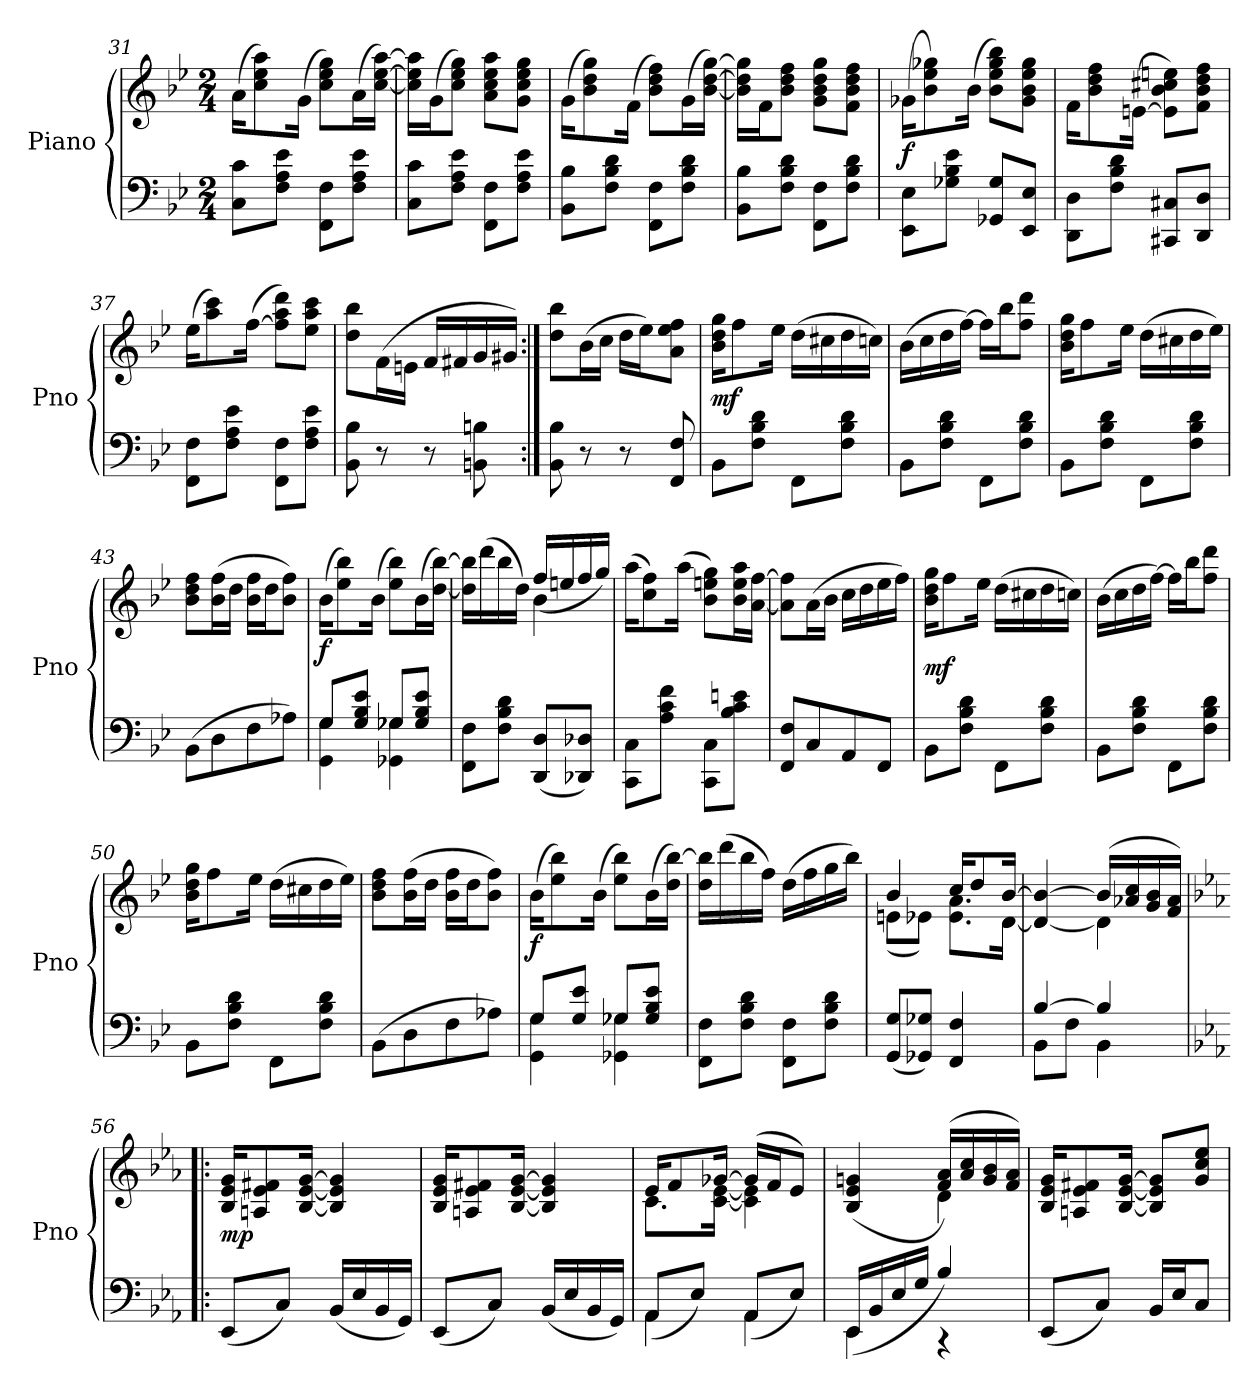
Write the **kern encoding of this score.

**kern	**kern	**dynam
*part1	*part1	*part1
*staff2	*staff1	*staff1/2
*I"Piano	*	*
*I'Pno	*	*
*clefF4	*clefG2	*
*k[b-e-]	*k[b-e-]	*
*B-:	*B-:	*
*M2/4	*M2/4	*
=31	=31	=31
8C\ 8c\L	(16a\KL	.
.	8cc\ 8ee-\ 8aa\)	.
8F\ 8A\ 8e-\J	.	.
.	(16g\Jk	.
8FF\ 8F\L	8cc\ 8ee-\ 8gg\L)	.
8F\ 8A\ 8e-\J	(16a\L	.
.	[16cc\ [16ee-\ [16aa\JJ)	.
=32	=32	=32
8C\ 8c\L	16cc]\ 16ee-]\ 16aa]\LL	.
.	(16g\J	.
8F\ 8A\ 8e-\J	8cc\ 8ee-\ 8gg\J)	.
8FF\ 8F\L	8a\ 8cc\ 8ee-\ 8aa\L	.
8F\ 8A\ 8e-\J	8g\ 8cc\ 8ee-\ 8gg\J	.
=33	=33	=33
8BB-\ 8B-\L	(16g\KL	.
.	8b-\ 8dd\ 8gg\)	.
8F\ 8B-\ 8d\J	.	.
.	(16f\Jk	.
8FF\ 8F\L	8b-\ 8dd\ 8ff\L)	.
8F\ 8B-\ 8d\J	(16g\L	.
.	[16b-\ [16dd\ [16gg\JJ)	.
=34	=34	=34
8BB-\ 8B-\L	16b-]\ 16dd]\ 16gg]\LL	.
.	16f\J	.
8F\ 8B-\ 8d\J	8b-\ 8dd\ 8ff\J	.
8FF\ 8F\L	8g\ 8b-\ 8dd\ 8gg\L	.
8F\ 8B-\ 8d\J	8f\ 8b-\ 8dd\ 8ff\J	.
=35	=35	=35
8EE-\ 8E-\L	(16g-X\KL	f
.	8b-\ 8ee-\ 8gg-X\)	.
8G-X\ 8B-\ 8e-\J	.	.
.	(16b-\Jk	.
8GG-X/ 8G-/L	8b-\ 8ee-\ 8gg-\ 8bb-\L)	.
8EE-/ 8E-/J	8g-\ 8b-\ 8ee-\ 8gg-\J	.
=36	=36	=36
8DD\ 8D\L	16f\KL	.
.	8b-\ 8dd\ 8ff\	.
8F\ 8B-\ 8d\J	.	.
.	([16en\Jk	.
8CC#X/ 8C#X/L	8e]\ 8b-\ 8cc#X\ 8een\L)	.
8DD/ 8D/J	8f\ 8b-\ 8dd\ 8ff\J	.
=37	=37	=37
8FF\ 8F\L	(16ee-\KL	.
.	8aa\ 8ccc\)	.
8F\ 8A\ 8e-\J	.	.
.	([16ff\Jk	.
8FF\ 8F\L	8ff]\ 8aa\ 8ddd\L)	.
8F\ 8A\ 8e-\J	8ee-\ 8aa\ 8ccc\J	.
=38	=38	=38
8BB-\ 8B-\	8dd\ 8bb-\L	.
8r	(16f\L	.
.	16en\JJ	.
8r	16f/LL	.
.	16f#X/	.
8BBn\ 8Bn\	16g/	.
.	16g#X/JJ)	.
=39:|!	=39:|!	=39:|!
8BB-\ 8B-\	8dd\ 8bb-\L	.
8r	(16b-\L	.
.	16cc\JJ	.
8r	16dd\LL	.
.	16ee-\J)	.
8FF/ 8F/	8a\ 8ee-\ 8ff\J	.
=40	=40	=40
8BB-\L	16b-\ 16dd\ 16gg\KL	mf
.	8ff\	.
8F\ 8B-\ 8d\J	.	.
.	16ee-\Jk	.
8FF\L	(16dd\LL	.
.	16cc#X\	.
8F\ 8B-\ 8d\J	16dd\	.
.	16ccn\JJ)	.
=41	=41	=41
8BB-\L	(16b-\LL	.
.	16cc\	.
8F\ 8B-\ 8d\J	16dd\	.
.	[16ff\JJ)	.
8FF\L	16ff\LL]	.
.	16bb-\J	.
8F\ 8B-\ 8d\J	8ff\ 8ddd\J	.
=42	=42	=42
8BB-\L	16b-\ 16dd\ 16gg\KL	.
.	8ff\	.
8F\ 8B-\ 8d\J	.	.
.	16ee-\Jk	.
8FF\L	(16dd\LL	.
.	16cc#X\	.
8F\ 8B-\ 8d\J	16dd\	.
.	16ee-\JJ)	.
=43	=43	=43
(8BB-\L	8b-\ 8dd\ 8ff\L	.
8D\	(16b-\ 16ff\L	.
.	16dd\JJ	.
8F\	16b-\ 16ff\LL	.
.	16dd\J	.
8A-X\J)	8b-\ 8ff\J)	.
=44	=44	=44
*^	*	*
8G/L	4GG\ 4G\	(16b-\KL	f
.	.	8ee-\ 8bb-\)	.
8G/ 8B-/ 8e-/J	.	.	.
.	.	(16b-\Jk	.
8G-X/L	4GG-X\ 4G-X\	8ee-\ 8bb-\L)	.
8G-/ 8B-/ 8e-/J	.	(16b-\L	.
.	.	[16dd\ [16bb-\JJ)	.
*v	*v	*	*
=45	=45	=45
*	*^	*
8FF\ 8F\L	16dd]\ 16bb-]\LL	4ryy	.
.	(16ddd\	.	.
8F\ 8B-\ 8d\J	16bb-\	.	.
.	16dd\JJ)	.	.
(8DD/ 8D/L	4b-\	(16ff/LL	.
.	.	16een/	.
8DD-X/ 8D-X/J)	.	16ff/	.
.	.	16gg/JJ)	.
*	*v	*v	*
=46	=46	=46
8CC\ 8C\L	(16aa\KL	.
.	8cc\ 8ff\)	.
8A\ 8c\ 8f\J	.	.
.	(16aa\Jk	.
8CC\ 8C\L	8b-\ 8een\ 8gg\L)	.
8B-\ 8c\ 8en\J	16b-\ 16ee\ 16aa\L	.
.	[16a\ [16ff\JJ	.
=47	=47	=47
8FF/ 8F/L	8a]\ 8ff]\L	.
8C/	(16a\L	.
.	16b-\JJ	.
8AA/	16cc\LL	.
.	16dd\	.
8FF/J	16ee-\	.
.	16ff\JJ)	.
=48	=48	=48
8BB-\L	16b-\ 16dd\ 16gg\KL	mf
.	8ff\	.
8F\ 8B-\ 8d\J	.	.
.	16ee-\Jk	.
8FF\L	(16dd\LL	.
.	16cc#X\	.
8F\ 8B-\ 8d\J	16dd\	.
.	16ccn\JJ)	.
=49	=49	=49
8BB-\L	(16b-\LL	.
.	16cc\	.
8F\ 8B-\ 8d\J	16dd\	.
.	[16ff\JJ)	.
8FF\L	16ff\LL]	.
.	16bb-\J	.
8F\ 8B-\ 8d\J	8ff\ 8ddd\J	.
=50	=50	=50
8BB-\L	16b-\ 16dd\ 16gg\KL	.
.	8ff\	.
8F\ 8B-\ 8d\J	.	.
.	16ee-\Jk	.
8FF\L	(16dd\LL	.
.	16cc#X\	.
8F\ 8B-\ 8d\J	16dd\	.
.	16ee-\JJ)	.
=51	=51	=51
(8BB-\L	8b-\ 8dd\ 8ff\L	.
8D\	(16b-\ 16ff\L	.
.	16dd\JJ	.
8F\	16b-\ 16ff\LL	.
.	16dd\J	.
8A-X\J)	8b-\ 8ff\J)	.
=52	=52	=52
*^	*	*
8G/L	4GG\ 4G\	(16b-\KL	f
.	.	8ee-\ 8bb-\)	.
8G/ 8e-/J	.	.	.
.	.	(16b-\Jk	.
8G-X/L	4GG-X\ 4G-X\	8ee-\ 8bb-\L)	.
8G-/ 8B-/ 8e-/J	.	(16b-\L	.
.	.	16dd\ [16bb-\JJ)	.
*v	*v	*	*
=53	=53	=53
8FF\ 8F\L	16dd\ 16bb-]\LL	.
.	(16ddd\	.
8F\ 8B-\ 8d\J	16bb-\	.
.	16ff\JJ)	.
8FF\ 8F\L	(16dd\LL	.
.	16ff\	.
8F\ 8B-\ 8d\J	16gg\	.
.	16bb-\JJ)	.
=54	=54	=54
*	*^	*
(8GG/ 8G/L	4b-/	(8en\L	.
8GG-X/ 8G-X/J)	.	8e-X\J)	.
4FF/ 4F/	16cc/KL	8.e-\ 8.a\L	.
.	8dd/	.	.
.	[16b-/Jk	[16d\Jk	.
=55	=55	=55	=55
*^	*	*	*
[4B-/	8BB-\L	4d_/ 4b-_/	4ryy	.
.	8F\J	.	.	.
4B-/]	4BB-\	(16b-/LL]	4d\]	.
.	.	16a-X/ 16cc/	.	.
.	.	16g/ 16b-/	.	.
.	.	16f/ 16a-/JJ)	.	.
*v	*v	*	*	*
*	*v	*v	*
=56!|:	=56!|:	=56!|:
*k[b-e-a-]	*k[b-e-a-]	*
*E-:	*E-:	*
(8EE-/L	16B-/ 16e-/ 16g/KL	mp
.	8An/ 8e-/ 8f#X/	.
8C/J)	.	.
.	[16B-/ [16e-/ [16g/Jk	.
(16BB-/LL	4B-]/ 4e-]/ 4g]/	.
16E-/	.	.
16BB-/	.	.
16GG/JJ)	.	.
=57	=57	=57
(8EE-/L	16B-/ 16e-/ 16g/KL	.
.	8An/ 8e-/ 8f#X/	.
8C/J)	.	.
.	[16B-/ [16e-/ [16g/Jk	.
(16BB-/LL	4B-]/ 4e-]/ 4g]/	.
16E-/	.	.
16BB-/	.	.
16GG/JJ)	.	.
=58	=58	=58
*^	*^	*
8AA-/L	(4AA-\	16e-/KL	8.c\L	.
.	.	8f/	.	.
8E-/J)	.	.	.	.
.	.	[16g-X/Jk	[16c\ [16e-\Jk	.
8AA-/L	(4AA-\	(16g-/LL]	4c]\ 4e-]\	.
.	.	16f/J	.	.
8E-/J)	.	8e-/J)	.	.
=59	=59	=59	=59	=59
16EE-/LL	(4EE-\	(4B-/ 4e-/ 4gn/	4ryy	.
16BB-/	.	.	.	.
16E-/	.	.	.	.
16G/JJ	.	.	.	.
4B-/)	4r	(16f/ 16a-/LL)	4d\	.
.	.	16a-/ 16cc/	.	.
.	.	16g/ 16b-/	.	.
.	.	16f/ 16a-/JJ)	.	.
*v	*v	*	*	*
*	*v	*v	*
=60	=60	=60
(8EE-/L	16B-/ 16e-/ 16g/KL	.
.	8An/ 8e-/ 8f#X/	.
8C/J)	.	.
.	[16B-/ [16e-/ [16g/Jk	.
16BB-/LL	8B-]/ 8e-]/ 8g]/L	.
16E-/J	.	.
8C/J	8g/ 8cc/ 8ee-/J	.
=	=	=
*-	*-	*-
